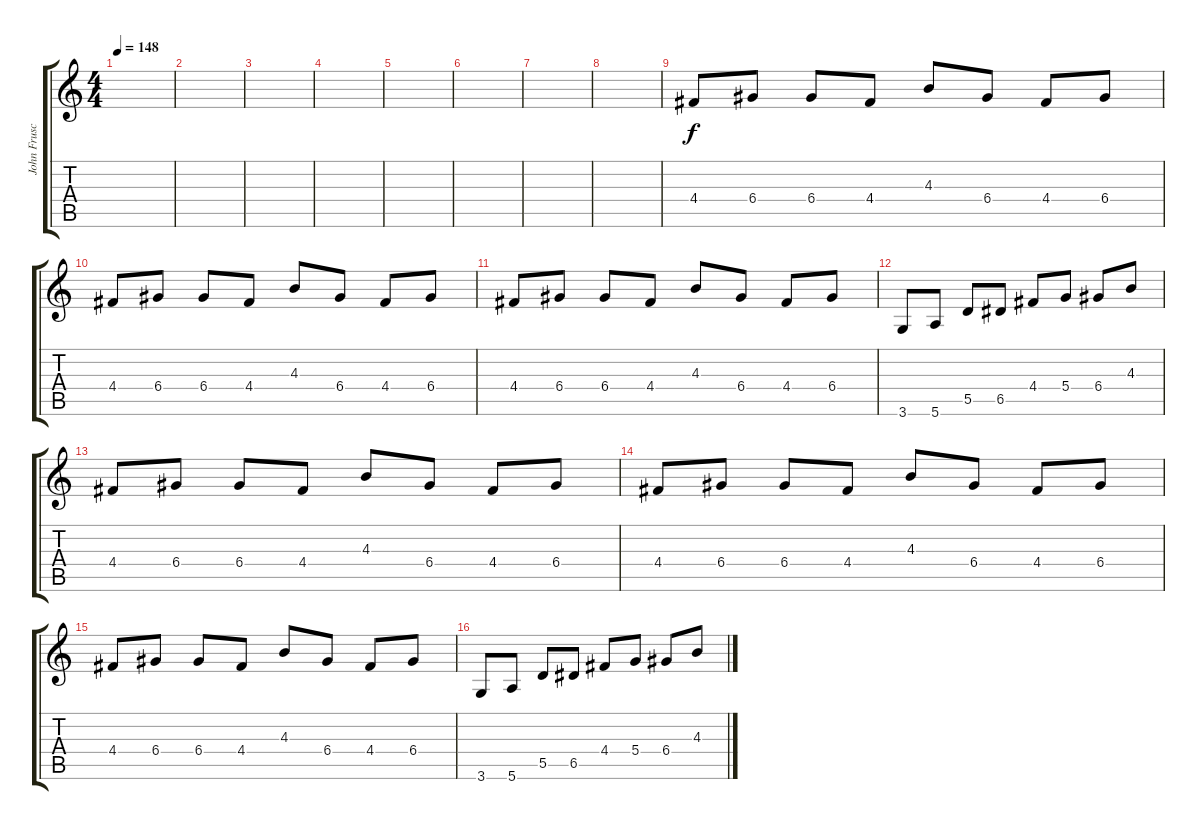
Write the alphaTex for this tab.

\track ("John Frusciante" "John Frusc") {instrument distortionguitar}
\staff {score tabs}
\tuning (E4 B3 G3 D3 A2 E2) {hide}
\ts (4 4)
\tempo 148
\clef g2
\ks c
|
|
|
|
|
|
|
|
4.4.8 6.4.8 6.4.8 4.4.8 4.3.8 6.4.8 4.4.8 6.4.8 |
4.4.8 6.4.8 6.4.8 4.4.8 4.3.8 6.4.8 4.4.8 6.4.8 |
4.4.8 6.4.8 6.4.8 4.4.8 4.3.8 6.4.8 4.4.8 6.4.8 |
3.6.8 5.6.8 5.5.8 6.5.8 4.4.8 5.4.8 6.4.8 4.3.8 |
4.4.8 6.4.8 6.4.8 4.4.8 4.3.8 6.4.8 4.4.8 6.4.8 |
4.4.8 6.4.8 6.4.8 4.4.8 4.3.8 6.4.8 4.4.8 6.4.8 |
4.4.8 6.4.8 6.4.8 4.4.8 4.3.8 6.4.8 4.4.8 6.4.8 |
3.6.8 5.6.8 5.5.8 6.5.8 4.4.8 5.4.8 6.4.8 4.3.8
